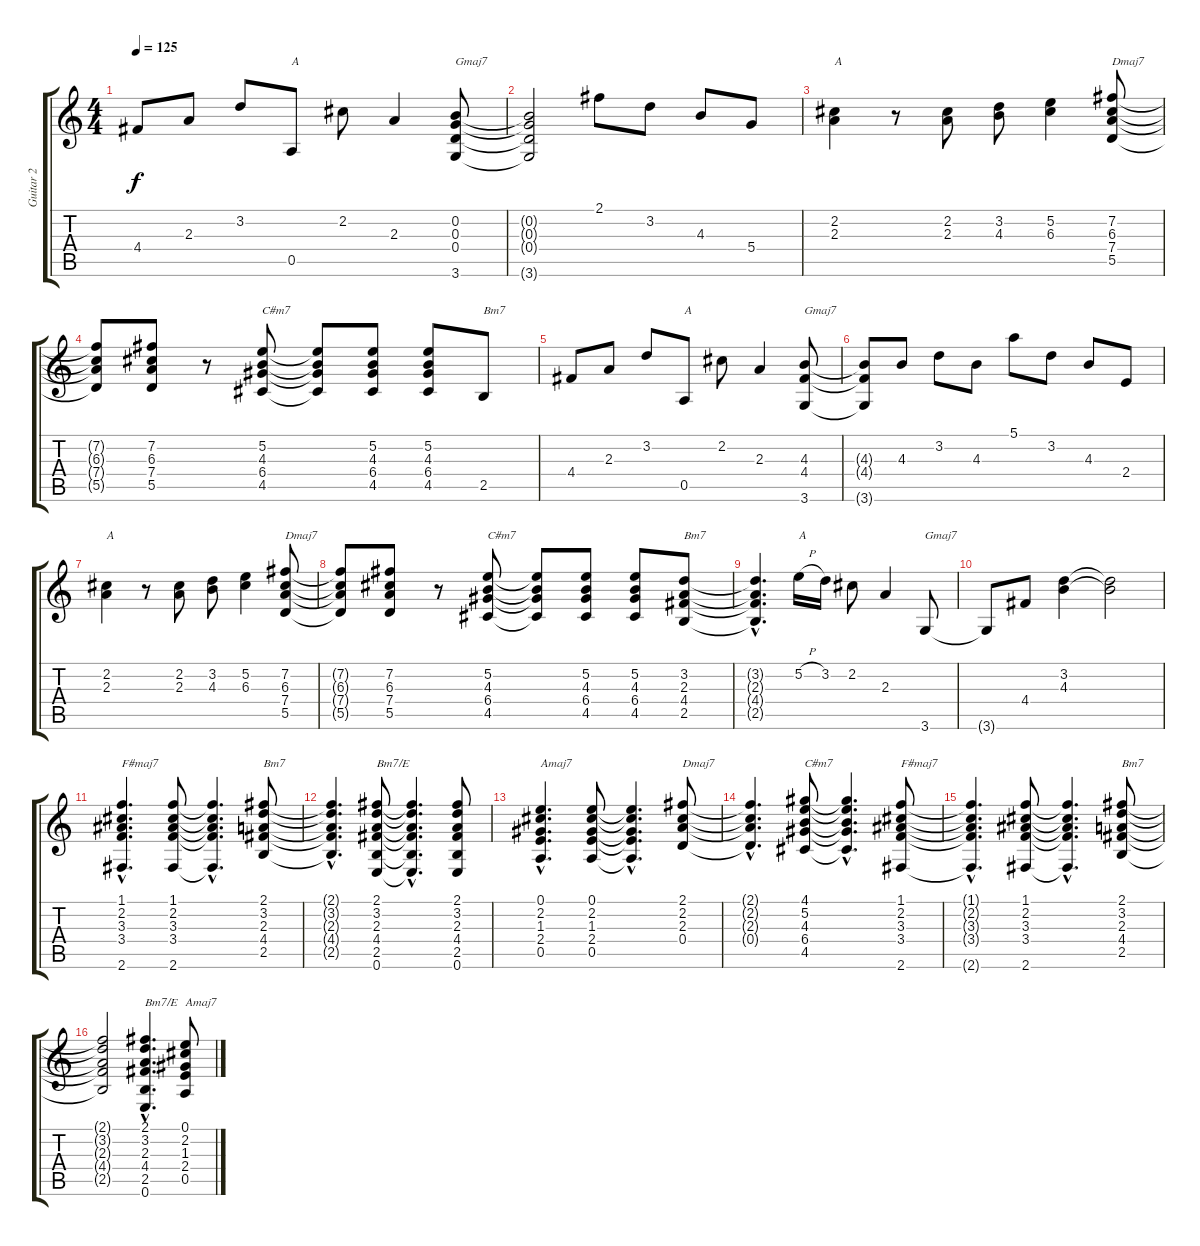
\track ("Guitar 2" "Guitar 2") {instrument acousticguitarsteel}
\staff {score tabs}
\tuning (E4 B3 G3 D3 A2 E2) {hide}
\ts (4 4)
\tempo 125
\clef g2
\ks c
4.4.8{dy f} 2.3.8 3.2.8 0.5.8{txt "A"} 2.2.8 2.3.4 (0.2 0.3 0.4 3.6).8{txt "Gmaj7"} |
(0.2{t} 0.3{t} 0.4{t} 3.6{t}).2 2.1.8 3.2.8 4.3.8 5.4.8 |
(2.2 2.3).4{txt "A"} r.8 (2.2 2.3).8 (3.2 4.3).8 (5.2 6.3).4 (7.2 6.3 7.4 5.5).8{txt "Dmaj7"} |
(7.2{t} 6.3{t} 7.4{t} 5.5{t}).8 (7.2 6.3 7.4 5.5).8 r.8 (5.2 4.3 6.4 4.5).8{txt "C#m7"} (5.2{t} 4.3{t} 6.4{t} 4.5{t}).8 (5.2 4.3 6.4 4.5).8 (5.2 4.3 6.4 4.5).8 2.5.8{txt "Bm7"} |
4.4.8 2.3.8 3.2.8 0.5.8{txt "A"} 2.2.8 2.3.4 (4.3 4.4 3.6).8{txt "Gmaj7"} |
(4.3{t} 4.4{t} 3.6{t}).8 4.3.8 3.2.8 4.3.8 5.1.8 3.2.8 4.3.8 2.4.8 |
(2.2 2.3).4{txt "A"} r.8 (2.2 2.3).8 (3.2 4.3).8 (5.2 6.3).4 (7.2 6.3 7.4 5.5).8{txt "Dmaj7"} |
(7.2{t} 6.3{t} 7.4{t} 5.5{t}).8 (7.2 6.3 7.4 5.5).8 r.8 (5.2 4.3 6.4 4.5).8{txt "C#m7"} (5.2{t} 4.3{t} 6.4{t} 4.5{t}).8 (5.2 4.3 6.4 4.5).8 (5.2 4.3 6.4 4.5).8 (3.2 2.3 4.4 2.5).8{txt "Bm7"} |
(3.2{hac t} 2.3{hac t} 4.4{hac t} 2.5{hac t}).4{d} 5.2{h}.16{txt "A"} 3.2.16 2.2.8 2.3.4 3.6.8{txt "Gmaj7"} |
3.6{t}.8 4.4.8 (3.2 4.3).4 (3.2{t} 4.3{t}).2 |
(1.1{hac} 2.2{hac} 3.3{hac} 3.4{hac} 2.6{hac}).4{d txt "F#maj7"} (1.1 2.2 3.3 3.4 2.6).8 (1.1{hac t} 2.2{hac t} 3.3{hac t} 3.4{hac t} 2.6{hac t}).4{d} (2.1 3.2 2.3 4.4 2.5).8{txt "Bm7"} |
(2.1{hac t} 3.2{hac t} 2.3{hac t} 4.4{hac t} 2.5{hac t}).4{d} (2.1 3.2 2.3 4.4 2.5 0.6).8{txt "Bm7/E"} (2.1{hac t} 3.2{hac t} 2.3{hac t} 4.4{hac t} 2.5{hac t} 0.6{hac t}).4{d} (2.1 3.2 2.3 4.4 2.5 0.6).8 |
(0.1{hac} 2.2{hac} 1.3{hac} 2.4{hac} 0.5{hac}).4{d txt "Amaj7"} (0.1 2.2 1.3 2.4 0.5).8 (0.1{hac t} 2.2{hac t} 1.3{hac t} 2.4{hac t} 0.5{hac t}).4{d} (2.1 2.2 2.3 0.4).8{txt "Dmaj7"} |
(2.1{hac t} 2.2{hac t} 2.3{hac t} 0.4{hac t}).4{d} (4.1 5.2 4.3 6.4 4.5).8{txt "C#m7"} (4.1{hac t} 5.2{hac t} 4.3{hac t} 6.4{hac t} 4.5{hac t}).4{d} (1.1 2.2 3.3 3.4 2.6).8{txt "F#maj7"} |
(1.1{hac t} 2.2{hac t} 3.3{hac t} 3.4{hac t} 2.6{hac t}).4{d} (1.1 2.2 3.3 3.4 2.6).8 (1.1{hac t} 2.2{hac t} 3.3{hac t} 3.4{hac t} 2.6{hac t}).4{d} (2.1 3.2 2.3 4.4 2.5).8{txt "Bm7"} |
(2.1{t} 3.2{t} 2.3{t} 4.4{t} 2.5{t}).2 (2.1{hac} 3.2{hac} 2.3{hac} 4.4{hac} 2.5{hac} 0.6{hac}).4{d txt "Bm7/E"} (0.1 2.2 1.3 2.4 0.5).8{txt "Amaj7"}
